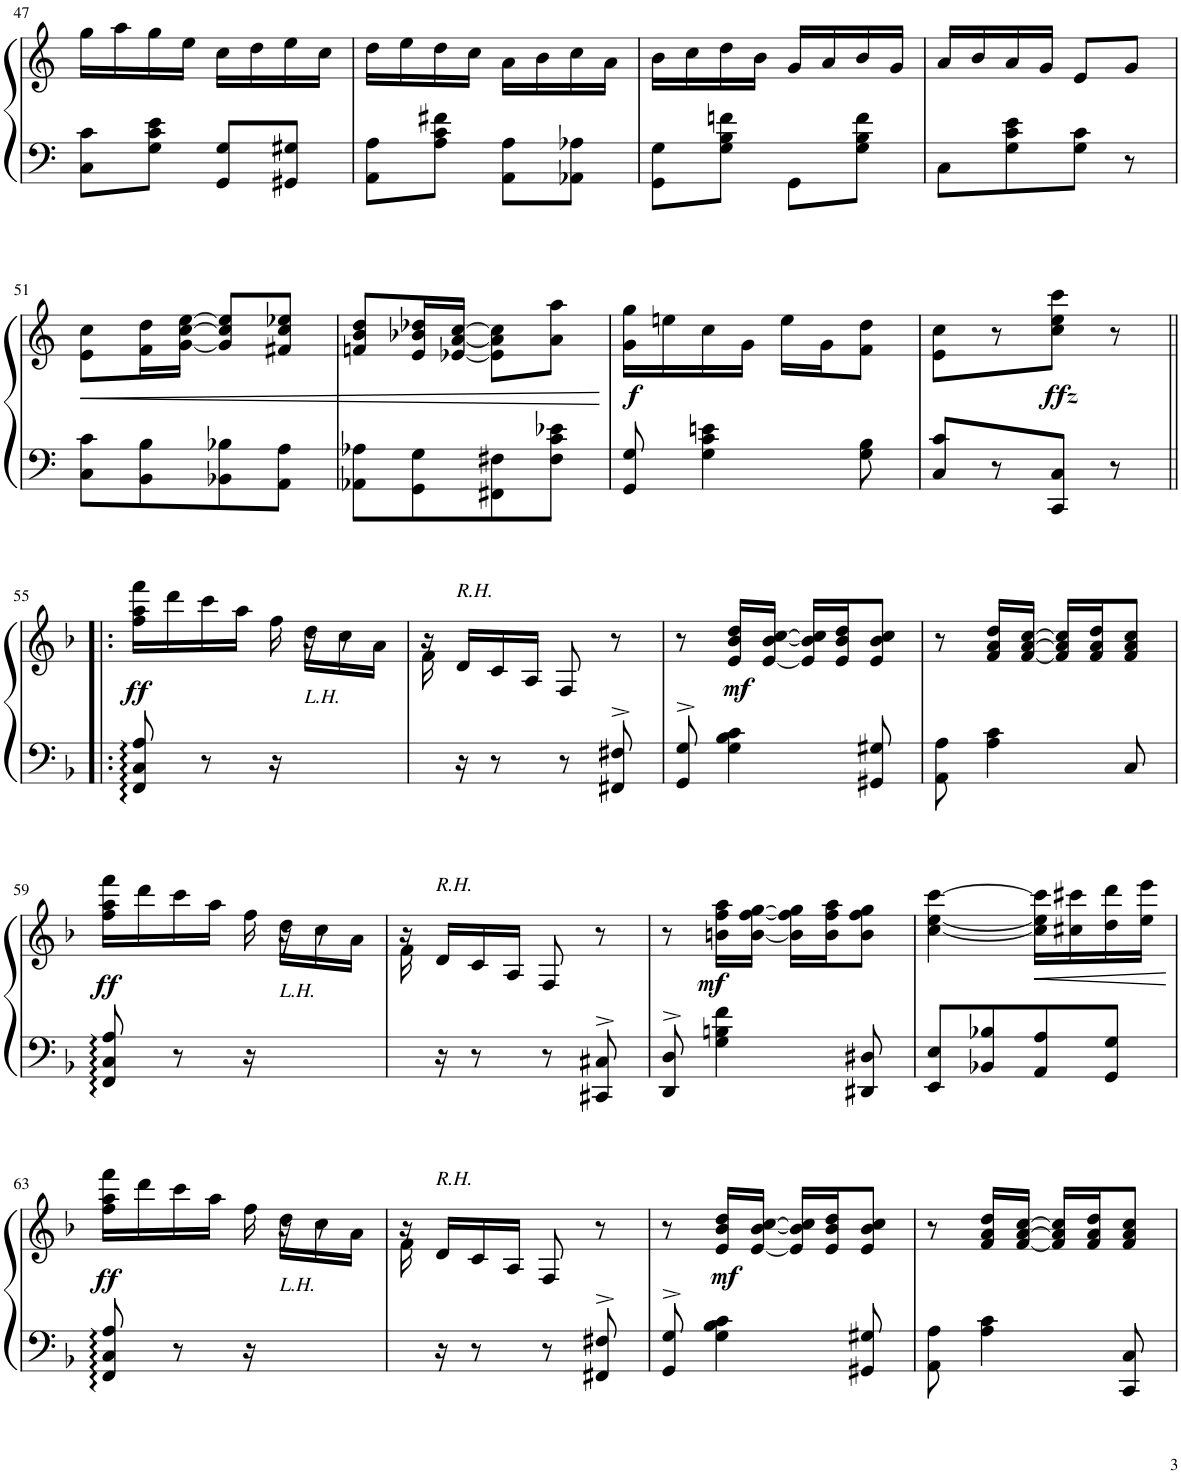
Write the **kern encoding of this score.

**kern	**kern	**dynam
*part1	*part1	*part1
*staff2	*staff1	*staff1/2
*I"Piano	*	*
*I'Pno.	*	*
!!LO:PB:g=z
*clefF4	*clefG2	*
*k[]	*k[]	*
*M2/4	*M2/4	*
=47	=47	=47
8C\ 8c\L	16gg\LL	.
.	16aa\	.
8G\ 8c\ 8e\J	16gg\	.
.	16ee\JJ	.
8GG/ 8G/L	16cc\LL	.
.	16dd\	.
8GG#X/ 8G#X/J	16ee\	.
.	16cc\JJ	.
=48	=48	=48
8AA\ 8A\L	16dd\LL	.
.	16ee\	.
8A\ 8c\ 8f#X\J	16dd\	.
.	16cc\JJ	.
8AA\ 8A\L	16a\LL	.
.	16b\	.
8AA-X\ 8A-X\J	16cc\	.
.	16a\JJ	.
=49	=49	=49
8GG\ 8G\L	16b\LL	.
.	16cc\	.
8G\ 8B\ 8fn\J	16dd\	.
.	16b\JJ	.
8GG\L	16g/LL	.
.	16a/	.
8G\ 8B\ 8f\J	16b/	.
.	16g/JJ	.
=50	=50	=50
8C\L	16a/LL	.
.	16b/	.
8G\ 8c\ 8e\	16a/	.
.	16g/JJ	.
8G\ 8c\J	8e/L	.
8r	8g/J	.
!!LO:LB:g=z
=51	=51	=51
!	!	!LO:HP:b
8C\ 8c\L	8e\ 8cc\L	<
8BB\ 8B\	16f\ 16dd\L	.
.	[16g\ [16cc\ [16ee\JJ	.
8BB-X\ 8B-X\	8g/] 8cc/] 8ee/]L	.
8AA\ 8A\J	8f#X/ 8cc/ 8ee-X/J	.
=52	=52	=52
8AA-X\ 8A-X\L	8fn/ 8b/ 8dd/L	.
8GG\ 8G\	16e/ 16b-X/ 16dd-X/L	.
.	[16e-X/ [16a/ [16cc/JJ	.
8FF#X\ 8F#X\	8e-\] 8a\] 8cc\]L	.
8F#\ 8c\ 8e-X\J	8a\ 8aa\J	.
.	.	[
=53	=53	=53
!	!	!LO:DY:b
8GG/ 8G/	16g\ 16gg\LL	f
.	16een\	.
4G\ 4c\ 4en\	16cc\	.
.	16g\JJ	.
.	16ee\LL	.
.	16g\J	.
8G\ 8B\	8f\ 8dd\J	.
=54	=54	=54
8C/ 8c/L	8e\ 8cc\L	.
8r	8r	.
!	!	!LO:DY:b
8CC/ 8C/J	8cc\ 8ee\ 8ccc\J	other-dynamics
8r	8r	.
!!LO:LB:g=z
=55!|:	=55!|:	=55!|:
*k[b-]	*k[b-]	*
*	*^	*
!	!	!	!LO:DY:b
8FF/:: 8C/:: 8A/::	16ff\ 16aa\ 16fff\LL	16ryy	ff
*	*v	*v	*
.	16ddd\	.
8r	16ccc\	.
.	16aa\JJ	.
16r	16ff\	.
*	*^	*
!LO:TX:a:i:t=L.H.	!	!	!
8.ryy	16r	16dd\LL	.
.	8r	16cc\	.
.	.	16a\JJ	.
=56	=56	=56	=56
16ryy	16r	16f\	.
!	!LO:TX:a:i:t=R.H.	!	!
16r	16d/LL	4..ryy	.
8r	16c/	.	.
.	16A/JJ	.	.
8r	8F/	.	.
8FF#X/^> 8F#X/^>	8r	.	.
*	*v	*v	*
=57	=57	=57
8GG/^> 8G/^>	8r	.
!	!	!LO:DY:b
4G\ 4B-\ 4c\	16e/ 16b-/ 16dd/LL	mf
.	[16e/ [16b-/ [16cc/JJ	.
.	16e/] 16b-/] 16cc/]LL	.
.	16e/ 16b-/ 16dd/J	.
8GG#X/ 8G#X/	8e/ 8b-/ 8cc/J	.
=58	=58	=58
8AA\ 8A\	8r	.
4A\ 4c\	16f/ 16a/ 16dd/LL	.
.	[16f/ [>16a/ [16cc/JJ	.
.	16f/] 16a/] 16cc/]LL	.
.	16f/ 16a/ 16dd/J	.
8C/	8f/ 8a/ 8cc/J	.
!!LO:LB:g=z
=59	=59	=59
*	*^	*
!	!	!	!LO:DY:b
8FF/:: 8C/:: 8A/::	16ff\ 16aa\ 16fff\LL	16ryy	ff
*	*v	*v	*
.	16ddd\	.
8r	16ccc\	.
.	16aa\JJ	.
16r	16ff\	.
*	*^	*
!LO:TX:a:i:t=L.H.	!	!	!
8.ryy	16r	16dd\LL	.
.	8r	16cc\	.
.	.	16a\JJ	.
=60	=60	=60	=60
16ryy	16r	16f\	.
!	!LO:TX:a:i:t=R.H.	!	!
16r	16d/LL	4..ryy	.
8r	16c/	.	.
.	16A/JJ	.	.
8r	8F/	.	.
8CC#X/^> 8C#X/^>	8r	.	.
*	*v	*v	*
=61	=61	=61
8DD/^> 8D/^>	8r	.
!	!	!LO:DY:b
4G\ 4Bn\ 4f\	16bn\ 16ff\ 16aa\LL	mf
.	[16b\ [16ff\ [16gg\JJ	.
.	16b\] 16ff\] 16gg\]LL	.
.	16b\ 16ff\ 16aa\J	.
8DD#X/ 8D#X/	8b\ 8ff\ 8gg\J	.
=62	=62	=62
8EE/ 8E/L	[4cc\ [<4ee\ [4ccc\	.
8BB-X/ 8B-X/	.	.
!	!	!LO:HP:b
8AA/ 8A/	16cc\] 16ee\] 16ccc\]LL	<
.	16cc#X\ 16ccc#X\	.
8GG/ 8G/J	16dd\ 16ddd\	.
.	16ee\ 16eee\JJ	.
.	.	[
!!LO:LB:g=z
=63	=63	=63
*	*^	*
!	!	!	!LO:DY:b
8FF/:: 8C/:: 8A/::	16ff\ 16aa\ 16fff\LL	16ryy	ff
*	*v	*v	*
.	16ddd\	.
8r	16ccc\	.
.	16aa\JJ	.
16r	16ff\	.
*	*^	*
!LO:TX:a:i:t=L.H.	!	!	!
8.ryy	16r	16dd\LL	.
.	8r	16cc\	.
.	.	16a\JJ	.
=64	=64	=64	=64
16ryy	16r	16f\	.
!	!LO:TX:a:i:t=R.H.	!	!
16r	16d/LL	4..ryy	.
8r	16c/	.	.
.	16A/JJ	.	.
8r	8F/	.	.
8FF#X/^> 8F#X/^>	8r	.	.
*	*v	*v	*
=65	=65	=65
8GG/^> 8G/^>	8r	.
!	!	!LO:DY:b
4G\ 4B-\ 4c\	16e/ 16b-/ 16dd/LL	mf
.	[16e/ [16b-/ [16cc/JJ	.
.	16e/] 16b-/] 16cc/]LL	.
.	16e/ 16b-/ 16dd/J	.
8GG#X/ 8G#X/	8e/ 8b-/ 8cc/J	.
=66	=66	=66
8AA\ 8A\	8r	.
4A\ 4c\	16f/ 16a/ 16dd/LL	.
.	[16f/ [>16a/ [16cc/JJ	.
.	16f/] 16a/] 16cc/]LL	.
.	16f/ 16a/ 16dd/J	.
8CC/ 8C/	8f/ 8a/ 8cc/J	.
=	=	=
*-	*-	*-
